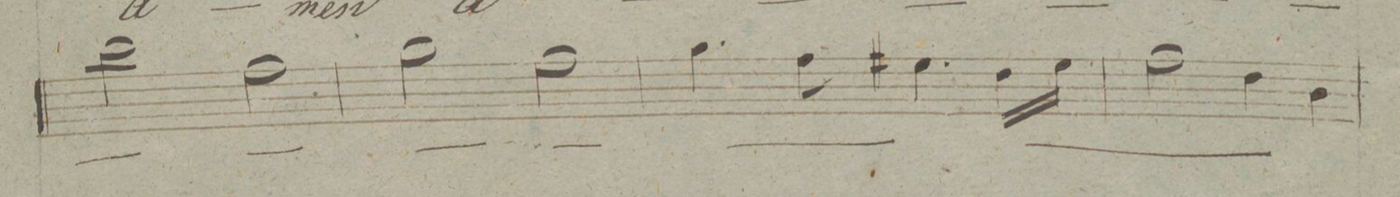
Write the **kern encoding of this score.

**kern	**text	**dynam
*I"Alto.	*	*
*clefC3	*	*
*k[]	*	*
*met(c|)	*	*
*M2/2	*	*
2cc\	.	.
2g\	.	.
=210	=210	=210
2a\	.	.
2g\	.	.
=211	=211	=211
4.a\	.	.
8g\	.	.
4.f#X\	.	.
16e\LL	.	.
16f#\JJ	.	.
=212	=212	=212
2g\	.	.
4e\	.	.
4c\	.	.
=213	=213	=213
*-	*-	*-
